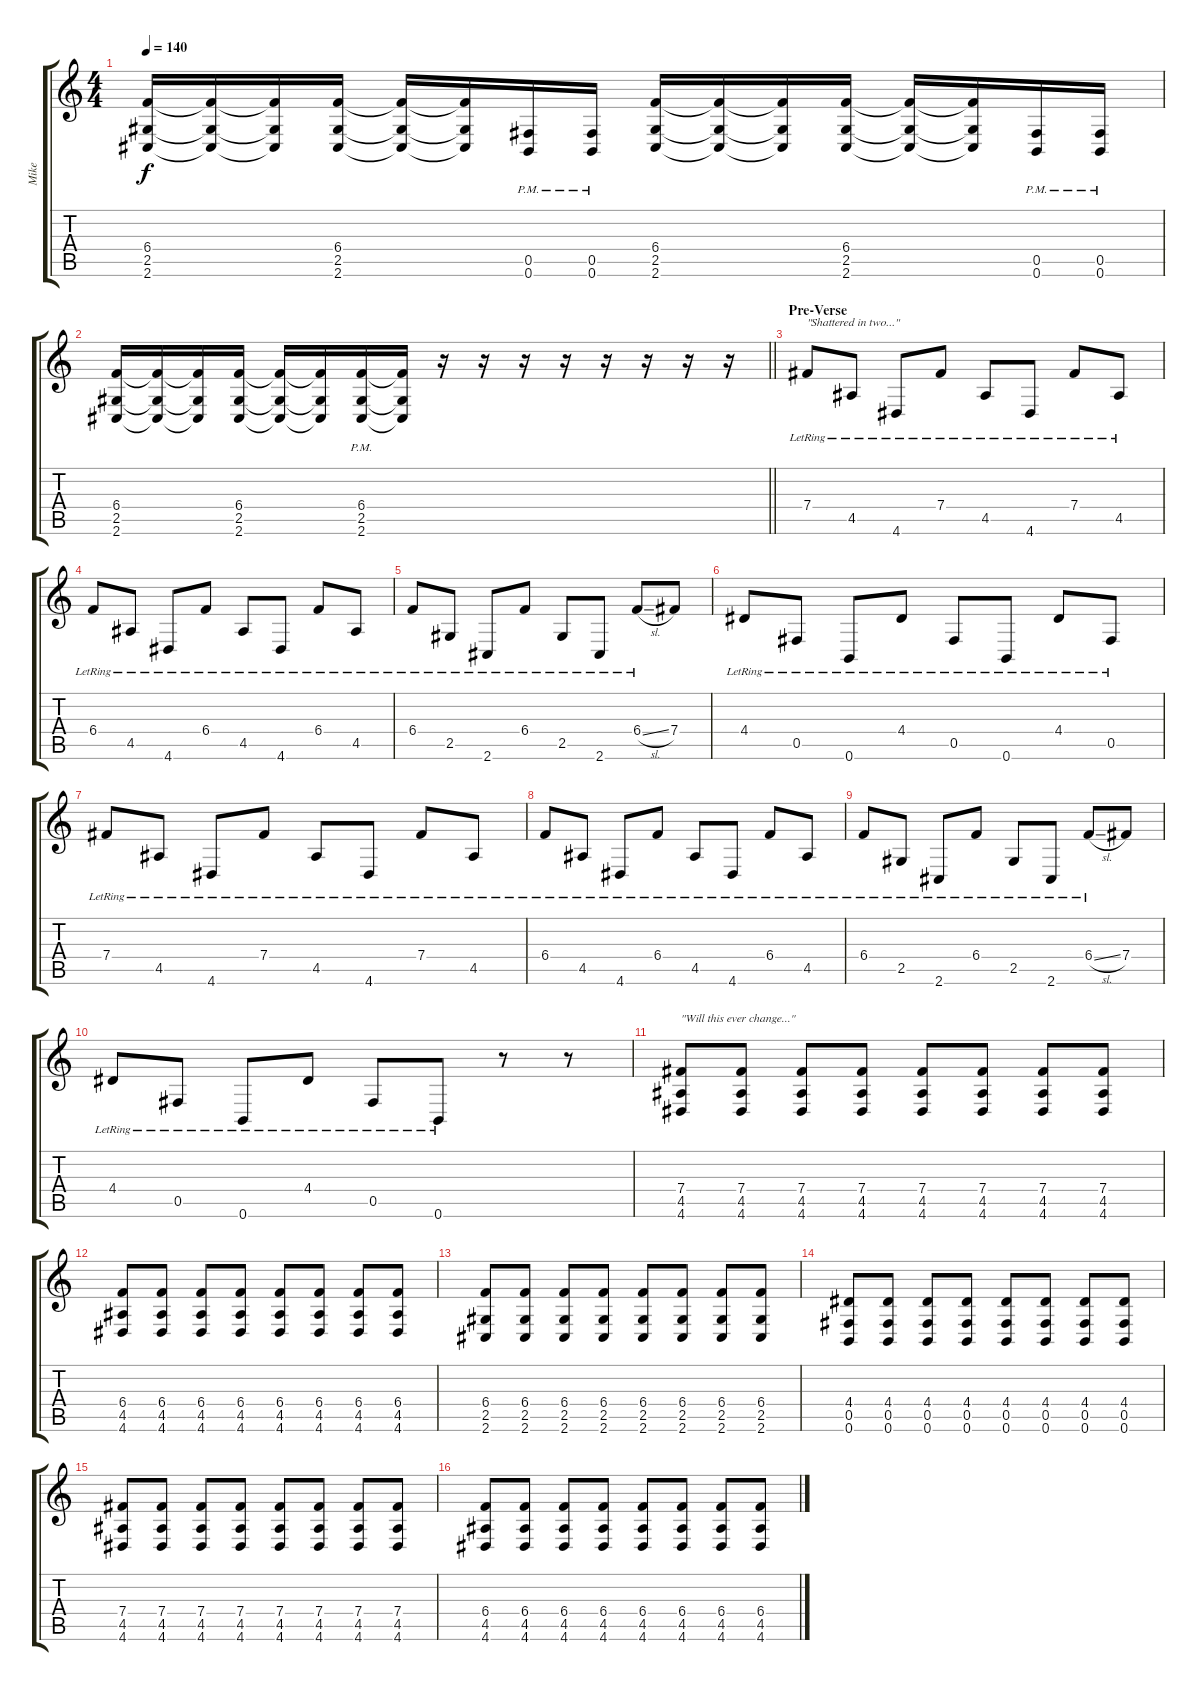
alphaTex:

\track ("Mike" "Mike") {instrument distortionguitar}
\staff {score tabs}
\tuning (Db4 Ab3 E3 B2 Gb2 B1) {hide}
\ts (4 4)
\tempo 140
\clef g2
\ks c
(6.4 2.5 2.6).16{dy f} (6.4{t} 2.5{t} 2.6{t}).16 (6.4{t} 2.5{t} 2.6{t}).16 (6.4 2.5 2.6).16 (6.4{t} 2.5{t} 2.6{t}).16 (6.4{t} 2.5{t} 2.6{t}).16 (0.5{pm} 0.6{pm}).16 (0.5{pm} 0.6{pm}).16 (6.4 2.5 2.6).16 (6.4{t} 2.5{t} 2.6{t}).16 (6.4{t} 2.5{t} 2.6{t}).16 (6.4 2.5 2.6).16 (6.4{t} 2.5{t} 2.6{t}).16 (6.4{t} 2.5{t} 2.6{t}).16 (0.5{pm} 0.6{pm}).16 (0.5{pm} 0.6{pm}).16 |
\barLineRight lightlight
(6.4 2.5 2.6).16 (6.4{t} 2.5{t} 2.6{t}).16 (6.4{t} 2.5{t} 2.6{t}).16 (6.4 2.5 2.6).16 (6.4{t} 2.5{t} 2.6{t}).16 (6.4{t} 2.5{t} 2.6{t}).16 (6.4 2.5{pm} 2.6{pm}).16 (6.4{t} 2.5{t} 2.6{t}).16 r.16 r.16 r.16 r.16 r.16 r.16 r.16 r.16 |
\section ("" "Pre-Verse")
7.4{lr}.8{txt "\"Shattered in two...\""} 4.5{lr}.8 4.6{lr}.8 7.4{lr}.8 4.5{lr}.8 4.6{lr}.8 7.4{lr}.8 4.5{lr}.8 |
6.4{lr}.8 4.5{lr}.8 4.6{lr}.8 6.4{lr}.8 4.5{lr}.8 4.6{lr}.8 6.4{lr}.8 4.5{lr}.8 |
6.4{lr}.8 2.5{lr}.8 2.6{lr}.8 6.4{lr}.8 2.5{lr}.8 2.6{lr}.8 6.4{sl lr}.8 7.4.8 |
4.4{lr}.8 0.5{lr}.8 0.6{lr}.8 4.4{lr}.8 0.5{lr}.8 0.6{lr}.8 4.4{lr}.8 0.5{lr}.8 |
7.4{lr}.8 4.5{lr}.8 4.6{lr}.8 7.4{lr}.8 4.5{lr}.8 4.6{lr}.8 7.4{lr}.8 4.5{lr}.8 |
6.4{lr}.8 4.5{lr}.8 4.6{lr}.8 6.4{lr}.8 4.5{lr}.8 4.6{lr}.8 6.4{lr}.8 4.5{lr}.8 |
6.4{lr}.8 2.5{lr}.8 2.6{lr}.8 6.4{lr}.8 2.5{lr}.8 2.6{lr}.8 6.4{sl lr}.8 7.4.8 |
4.4{lr}.8 0.5{lr}.8 0.6{lr}.8 4.4{lr}.8 0.5{lr}.8 0.6{lr}.8 r.8 r.8 |
(7.4 4.5 4.6).8{txt "\"Will this ever change...\""} (7.4 4.5 4.6).8 (7.4 4.5 4.6).8 (7.4 4.5 4.6).8 (7.4 4.5 4.6).8 (7.4 4.5 4.6).8 (7.4 4.5 4.6).8 (7.4 4.5 4.6).8 |
(6.4 4.5 4.6).8 (6.4 4.5 4.6).8 (6.4 4.5 4.6).8 (6.4 4.5 4.6).8 (6.4 4.5 4.6).8 (6.4 4.5 4.6).8 (6.4 4.5 4.6).8 (6.4 4.5 4.6).8 |
(6.4 2.5 2.6).8 (6.4 2.5 2.6).8 (6.4 2.5 2.6).8 (6.4 2.5 2.6).8 (6.4 2.5 2.6).8 (6.4 2.5 2.6).8 (6.4 2.5 2.6).8 (6.4 2.5 2.6).8 |
(4.4 0.5 0.6).8 (4.4 0.5 0.6).8 (4.4 0.5 0.6).8 (4.4 0.5 0.6).8 (4.4 0.5 0.6).8 (4.4 0.5 0.6).8 (4.4 0.5 0.6).8 (4.4 0.5 0.6).8 |
(7.4 4.5 4.6).8 (7.4 4.5 4.6).8 (7.4 4.5 4.6).8 (7.4 4.5 4.6).8 (7.4 4.5 4.6).8 (7.4 4.5 4.6).8 (7.4 4.5 4.6).8 (7.4 4.5 4.6).8 |
(6.4 4.5 4.6).8 (6.4 4.5 4.6).8 (6.4 4.5 4.6).8 (6.4 4.5 4.6).8 (6.4 4.5 4.6).8 (6.4 4.5 4.6).8 (6.4 4.5 4.6).8 (6.4 4.5 4.6).8
